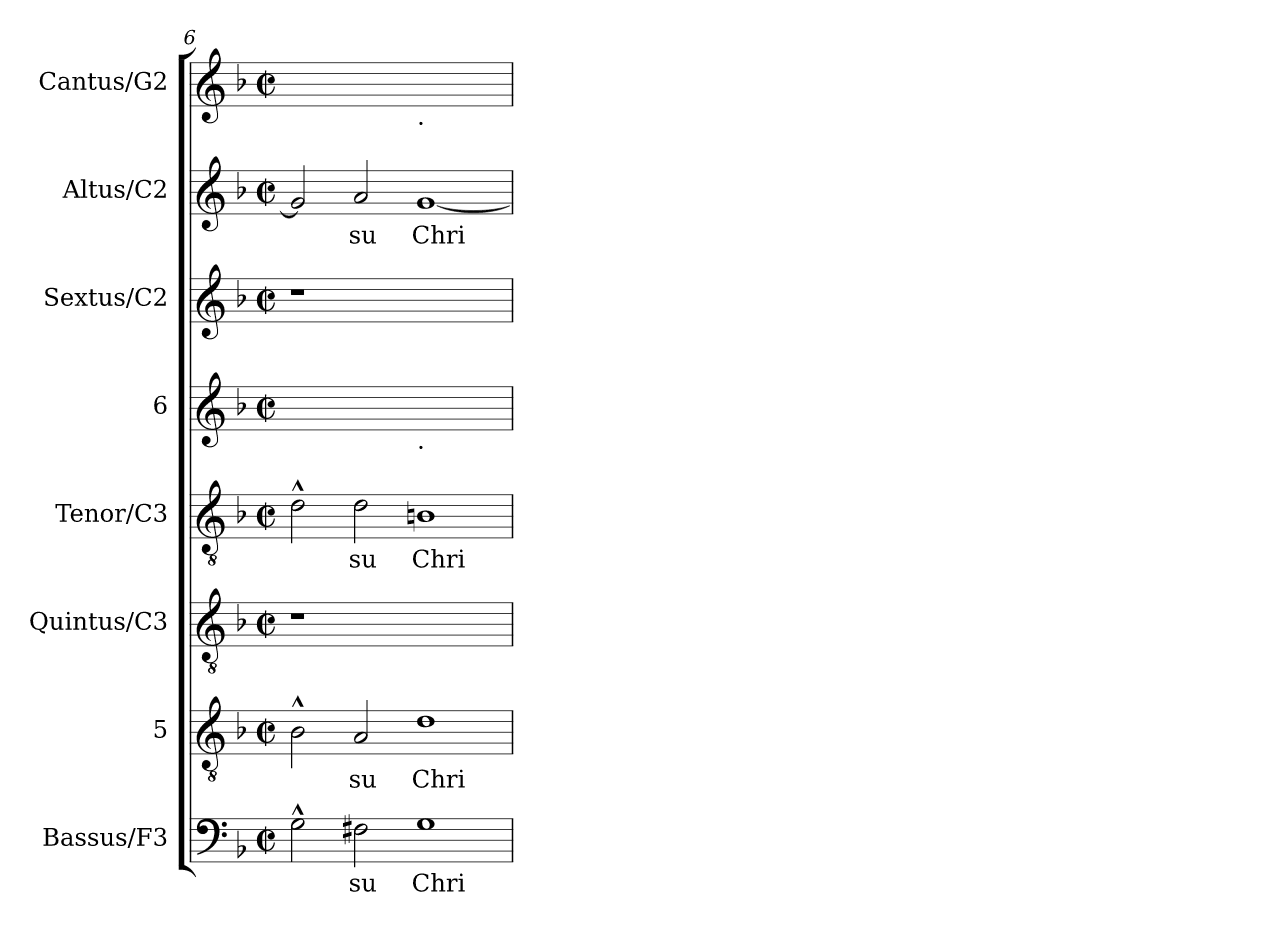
**kern	**text	**kern	**text	**kern	**kern	**text	**kern	**kern	**kern	**text	**kern
*part8	*part8	*part7	*part7	*part6	*part5	*part5	*part4	*part3	*part2	*part2	*part1
*staff8	*staff8	*staff7	*staff7	*staff6	*staff5	*staff5	*staff4	*staff3	*staff2	*staff2	*staff1
*I"Bassus/F3	*	*I"5	*	*I"Quintus/C3	*I"Tenor/C3	*	*I"6	*I"Sextus/C2	*I"Altus/C2	*	*I"Cantus/G2
*I'B	*	*	*	*	*I'T	*	*	*	*I'A	*	*I'C
!!LO:LB:g=z
*clefF4	*	*clefGv2	*	*clefGv2	*clefGv2	*	*clefG2	*clefG2	*clefG2	*	*clefG2
*k[b-]	*	*k[b-]	*	*k[b-]	*k[b-]	*	*k[b-]	*k[b-]	*k[b-]	*	*k[b-]
*F:	*	*F:	*	*F:	*F:	*	*F:	*F:	*F:	*	*F:
*M2/2	*	*M2/2	*	*M2/2	*M2/2	*	*M2/2	*M2/2	*M2/2	*	*M2/2
*met(c|)	*	*met(c|)	*	*met(c|)	*met(c|)	*	*met(c|)	*met(c|)	*met(c|)	*	*met(c|)
=6	=6	=6	=6	=6	=6	=6	=6	=6	=6	=6	=6
!	!LO:LY:b:cj	!	!LO:LY:b:cj	!	!	!LO:LY:b:cj	!	!	!	!LO:LY:b:cj	!
2G^^>\	--	2B-^^>\	.	1r	2d^^>\	--	1ryy	1r	2g/]	--	1ryy
!	!LO:LY:b:cj	!	!LO:LY:b:cj	!	!	!LO:LY:b:cj	!	!	!	!LO:LY:b:cj	!
2F#X\	-su	2A/	su	.	2d\	-su	.	.	2a/	-su	.
!	!	!	!	!	!	!	!	!	!	!	!LO:TX:b:t=.
!	!	!	!	!	!	!	!LO:TX:b:t=.	!	!	!	!
!	!LO:LY:b:cj	!	!LO:LY:b:cj	!	!	!LO:LY:b:cj	!	!	!	!LO:LY:b:cj	!
1G	Chri-	1d	Chri-	1ryy	1Bn	Chri-	1ryy	1ryy	[<1g	Chri-	1ryy
=	=	=	=	=	=	=	=	=	=	=	=
*-	*-	*-	*-	*-	*-	*-	*-	*-	*-	*-	*-
